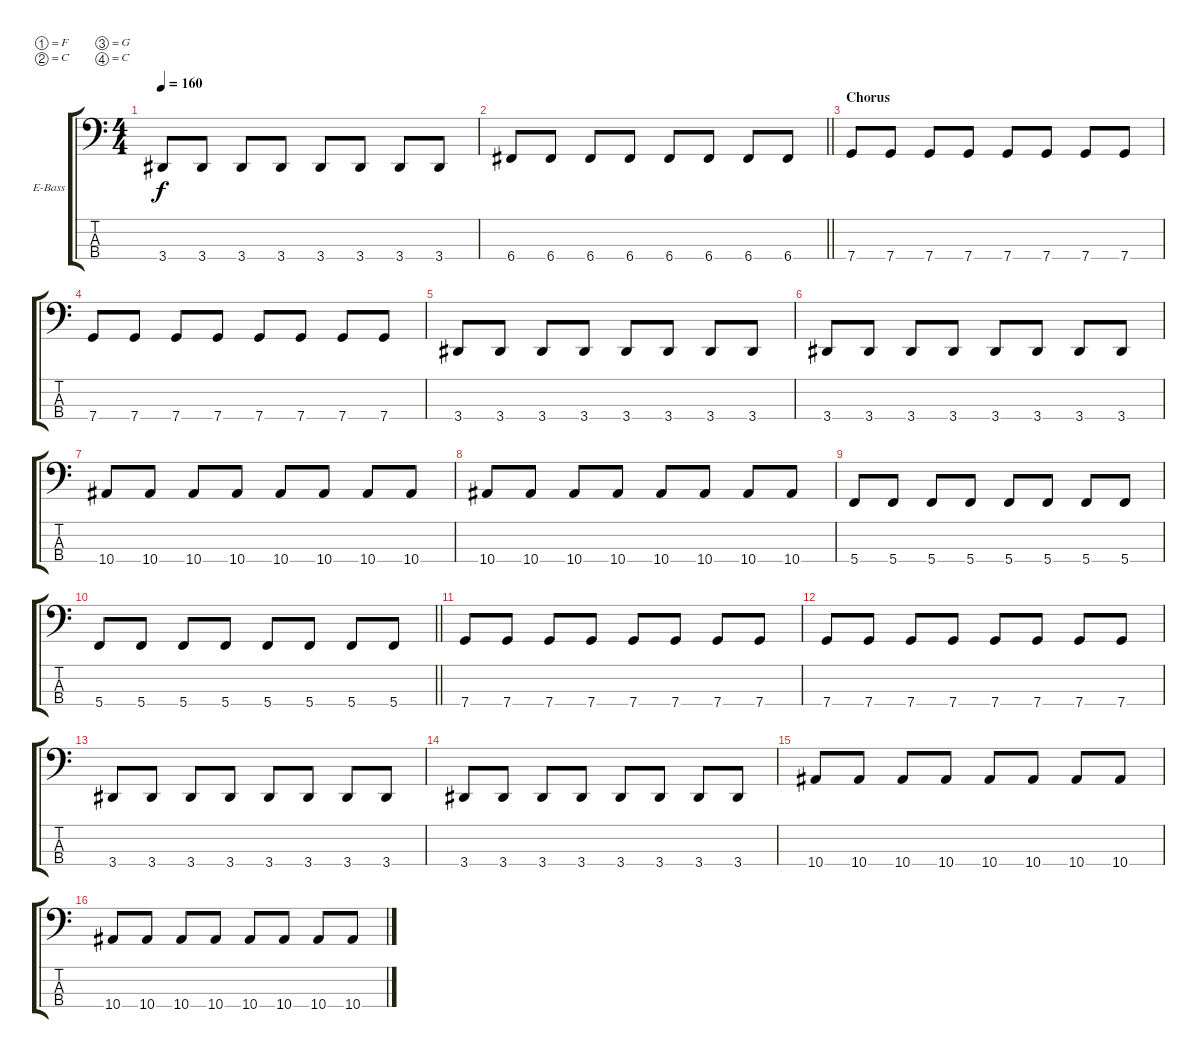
\bracketExtendMode groupsimilarinstruments
\firstSystemTrackNameOrientation horizontal
\otherSystemsTrackNameOrientation horizontal
\track ("Bass" "E-Bass") {instrument electricbasspick}
\staff {score tabs}
\tuning (F2 C2 G1 C1)
\ts (4 4)
\tempo 160
\clef f4
\ks c
3.4.8{dy f} 3.4.8 3.4.8 3.4.8 3.4.8 3.4.8 3.4.8 3.4.8 |
\barLineRight lightlight
6.4.8 6.4.8 6.4.8 6.4.8 6.4.8 6.4.8 6.4.8 6.4.8 |
\section ("" "Chorus")
7.4.8 7.4.8 7.4.8 7.4.8 7.4.8 7.4.8 7.4.8 7.4.8 |
7.4.8 7.4.8 7.4.8 7.4.8 7.4.8 7.4.8 7.4.8 7.4.8 |
3.4.8 3.4.8 3.4.8 3.4.8 3.4.8 3.4.8 3.4.8 3.4.8 |
3.4.8 3.4.8 3.4.8 3.4.8 3.4.8 3.4.8 3.4.8 3.4.8 |
10.4.8 10.4.8 10.4.8 10.4.8 10.4.8 10.4.8 10.4.8 10.4.8 |
10.4.8 10.4.8 10.4.8 10.4.8 10.4.8 10.4.8 10.4.8 10.4.8 |
5.4.8 5.4.8 5.4.8 5.4.8 5.4.8 5.4.8 5.4.8 5.4.8 |
\barLineRight lightlight
5.4.8 5.4.8 5.4.8 5.4.8 5.4.8 5.4.8 5.4.8 5.4.8 |
7.4.8 7.4.8 7.4.8 7.4.8 7.4.8 7.4.8 7.4.8 7.4.8 |
7.4.8 7.4.8 7.4.8 7.4.8 7.4.8 7.4.8 7.4.8 7.4.8 |
3.4.8 3.4.8 3.4.8 3.4.8 3.4.8 3.4.8 3.4.8 3.4.8 |
3.4.8 3.4.8 3.4.8 3.4.8 3.4.8 3.4.8 3.4.8 3.4.8 |
10.4.8 10.4.8 10.4.8 10.4.8 10.4.8 10.4.8 10.4.8 10.4.8 |
10.4.8 10.4.8 10.4.8 10.4.8 10.4.8 10.4.8 10.4.8 10.4.8
